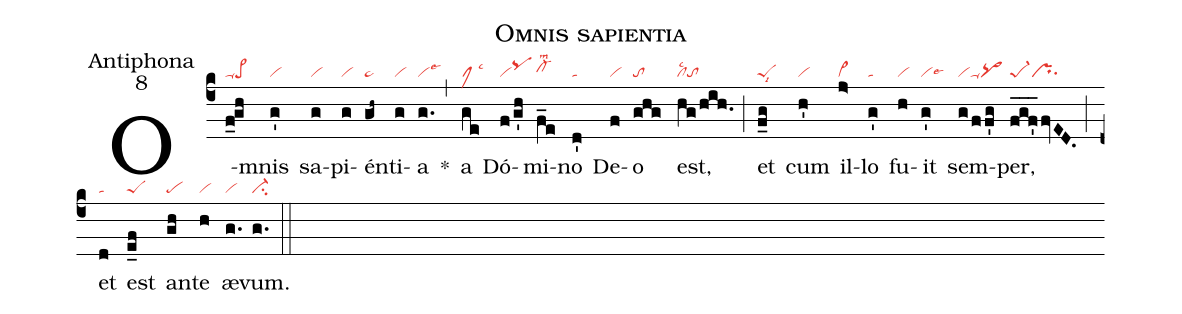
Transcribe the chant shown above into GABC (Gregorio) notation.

name:Omnis sapientia;
office-part:Antiphona;
mode:8;
nabc-lines:1;
%%
(c4)
O(f_0gh|ta-pe>)mnis(g'|vi) sa(g|vi)pi(g|vi)én(gh~|ta>)ti(g|vi)a(g.|vilse3) *(,)
a(ge|clMlsc3) Dó(f/g'h|vipqhi)mi(f_e|cl-hhlsm2)no(d'|ta) De(f|vi)o(ghg|to)
est,(hg/hih.|cllsc2to) (;)
et(f_g|peSlsi8) cum(h'|vi) il(j>|vi>)lo(g'|ta) fu(h|vi)it(g'|vilse6)
sem(g/ff'g|vita-pq>)per,(fgf'___fvED.|pe-1prsu1) (;)
et(d|ta) est(e_f|peS) an(gh|pe)te(h|vi) æ(g.|vi)vum.(g.|ci-) (::)
